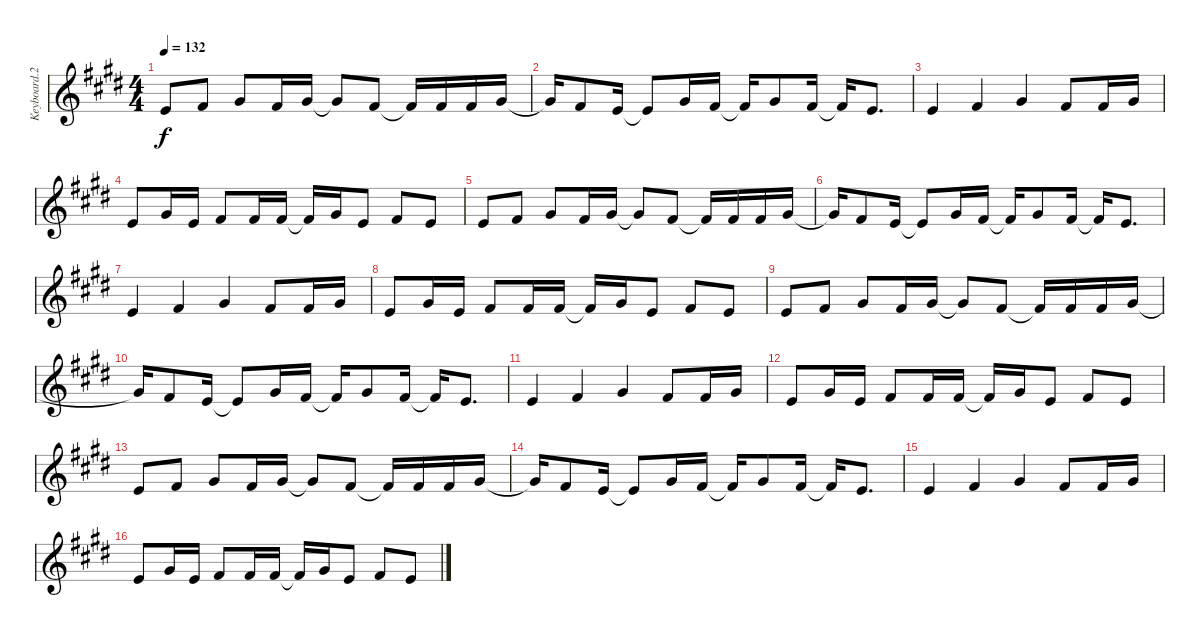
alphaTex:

\track ("Keyboard.2" "Keyboard.2") {instrument electricgrandpiano}
\staff {score}
\tuning (E4 B3 G3 D3 A2 E2 B1) {hide}
\ts (4 4)
\tempo 132
\clef g2
\ks e
0.1.8{dy f} 2.1.8 4.1.8 2.1.16 4.1.16 4.1{t}.8 2.1.8 2.1{t}.16 2.1.16 2.1.16 4.1.16 |
4.1{t}.16 2.1.8 0.1.16 0.1{t}.8 4.1.16 2.1.16 2.1{t}.16 4.1.8 2.1.16 2.1{t}.16 0.1.8{d} |
0.1.4 2.1.4 4.1.4 2.1.8 2.1.16 4.1.16 |
0.1.8 4.1.16 0.1.16 2.1.8 2.1.16 2.1.16 2.1{t}.16 4.1.16 0.1.8 2.1.8 0.1.8 |
0.1.8 2.1.8 4.1.8 2.1.16 4.1.16 4.1{t}.8 2.1.8 2.1{t}.16 2.1.16 2.1.16 4.1.16 |
4.1{t}.16 2.1.8 0.1.16 0.1{t}.8 4.1.16 2.1.16 2.1{t}.16 4.1.8 2.1.16 2.1{t}.16 0.1.8{d} |
0.1.4 2.1.4 4.1.4 2.1.8 2.1.16 4.1.16 |
0.1.8 4.1.16 0.1.16 2.1.8 2.1.16 2.1.16 2.1{t}.16 4.1.16 0.1.8 2.1.8 0.1.8 |
0.1.8 2.1.8 4.1.8 2.1.16 4.1.16 4.1{t}.8 2.1.8 2.1{t}.16 2.1.16 2.1.16 4.1.16 |
4.1{t}.16 2.1.8 0.1.16 0.1{t}.8 4.1.16 2.1.16 2.1{t}.16 4.1.8 2.1.16 2.1{t}.16 0.1.8{d} |
0.1.4 2.1.4 4.1.4 2.1.8 2.1.16 4.1.16 |
0.1.8 4.1.16 0.1.16 2.1.8 2.1.16 2.1.16 2.1{t}.16 4.1.16 0.1.8 2.1.8 0.1.8 |
0.1.8 2.1.8 4.1.8 2.1.16 4.1.16 4.1{t}.8 2.1.8 2.1{t}.16 2.1.16 2.1.16 4.1.16 |
4.1{t}.16 2.1.8 0.1.16 0.1{t}.8 4.1.16 2.1.16 2.1{t}.16 4.1.8 2.1.16 2.1{t}.16 0.1.8{d} |
0.1.4 2.1.4 4.1.4 2.1.8 2.1.16 4.1.16 |
0.1.8 4.1.16 0.1.16 2.1.8 2.1.16 2.1.16 2.1{t}.16 4.1.16 0.1.8 2.1.8 0.1.8
